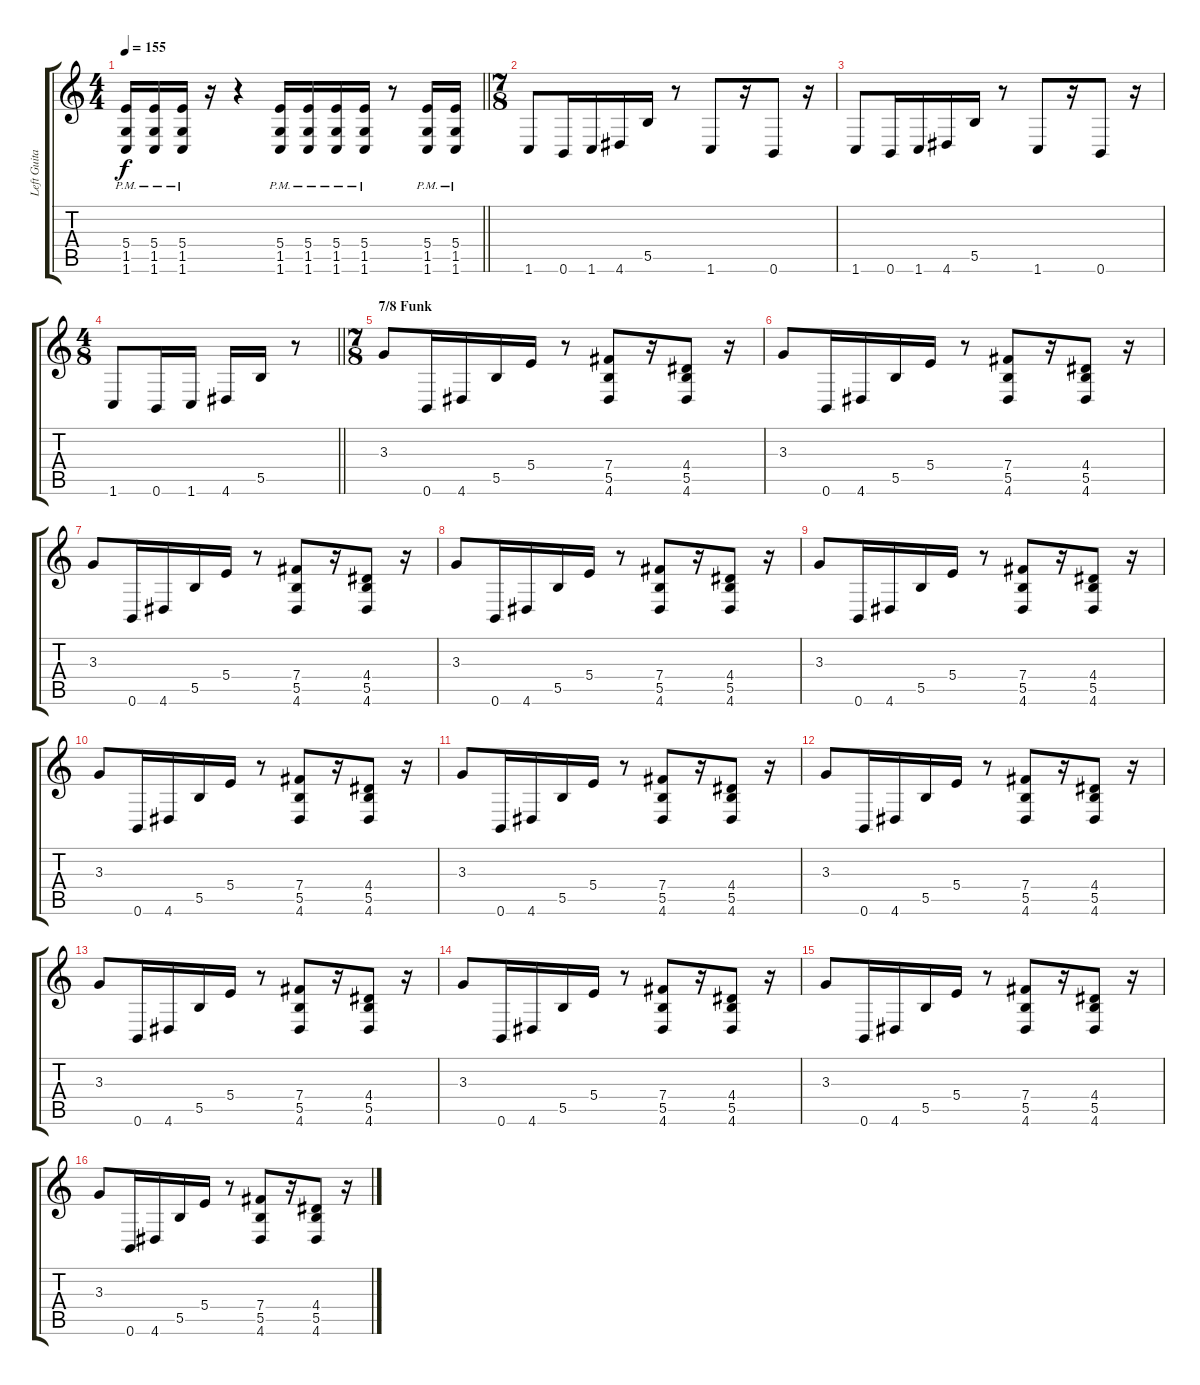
\track ("Left Guitar" "Left Guita") {instrument distortionguitar}
\staff {score tabs}
\tuning (Db4 Ab3 E3 B2 Gb2 B1) {hide}
\ts (4 4)
\tempo 155
\clef g2
\barLineRight lightlight
\ks c
(5.4{pm} 1.5{pm} 1.6{pm}).16{dy f} (5.4{pm} 1.5{pm} 1.6{pm}).16 (5.4{pm} 1.5{pm} 1.6{pm}).16 r.16 r.4 (5.4{pm} 1.5{pm} 1.6{pm}).16 (5.4{pm} 1.5{pm} 1.6{pm}).16 (5.4{pm} 1.5{pm} 1.6{pm}).16 (5.4{pm} 1.5{pm} 1.6{pm}).16 r.8 (5.4{pm} 1.5{pm} 1.6{pm}).16 (5.4{pm} 1.5{pm} 1.6{pm}).16 |
\ts (7 8)
\section ("" "")
1.6.8 0.6.16 1.6.16 4.6.16 5.5.16 r.8 1.6.8 r.16 0.6.8 r.16 |
1.6.8 0.6.16 1.6.16 4.6.16 5.5.16 r.8 1.6.8 r.16 0.6.8 r.16 |
\ts (4 8)
\barLineRight lightlight
1.6.8 0.6.16 1.6.16 4.6.16 5.5.16 r.8 |
\ts (7 8)
\section ("" "7/8 Funk")
3.3.8 0.6.16 4.6.16 5.5.16 5.4.16 r.8 (7.4 5.5 4.6).8 r.16 (4.4 5.5 4.6).8 r.16 |
3.3.8 0.6.16 4.6.16 5.5.16 5.4.16 r.8 (7.4 5.5 4.6).8 r.16 (4.4 5.5 4.6).8 r.16 |
3.3.8 0.6.16 4.6.16 5.5.16 5.4.16 r.8 (7.4 5.5 4.6).8 r.16 (4.4 5.5 4.6).8 r.16 |
3.3.8 0.6.16 4.6.16 5.5.16 5.4.16 r.8 (7.4 5.5 4.6).8 r.16 (4.4 5.5 4.6).8 r.16 |
3.3.8 0.6.16 4.6.16 5.5.16 5.4.16 r.8 (7.4 5.5 4.6).8 r.16 (4.4 5.5 4.6).8 r.16 |
3.3.8 0.6.16 4.6.16 5.5.16 5.4.16 r.8 (7.4 5.5 4.6).8 r.16 (4.4 5.5 4.6).8 r.16 |
3.3.8 0.6.16 4.6.16 5.5.16 5.4.16 r.8 (7.4 5.5 4.6).8 r.16 (4.4 5.5 4.6).8 r.16 |
3.3.8 0.6.16 4.6.16 5.5.16 5.4.16 r.8 (7.4 5.5 4.6).8 r.16 (4.4 5.5 4.6).8 r.16 |
3.3.8 0.6.16 4.6.16 5.5.16 5.4.16 r.8 (7.4 5.5 4.6).8 r.16 (4.4 5.5 4.6).8 r.16 |
3.3.8 0.6.16 4.6.16 5.5.16 5.4.16 r.8 (7.4 5.5 4.6).8 r.16 (4.4 5.5 4.6).8 r.16 |
3.3.8 0.6.16 4.6.16 5.5.16 5.4.16 r.8 (7.4 5.5 4.6).8 r.16 (4.4 5.5 4.6).8 r.16 |
3.3.8 0.6.16 4.6.16 5.5.16 5.4.16 r.8 (7.4 5.5 4.6).8 r.16 (4.4 5.5 4.6).8 r.16
